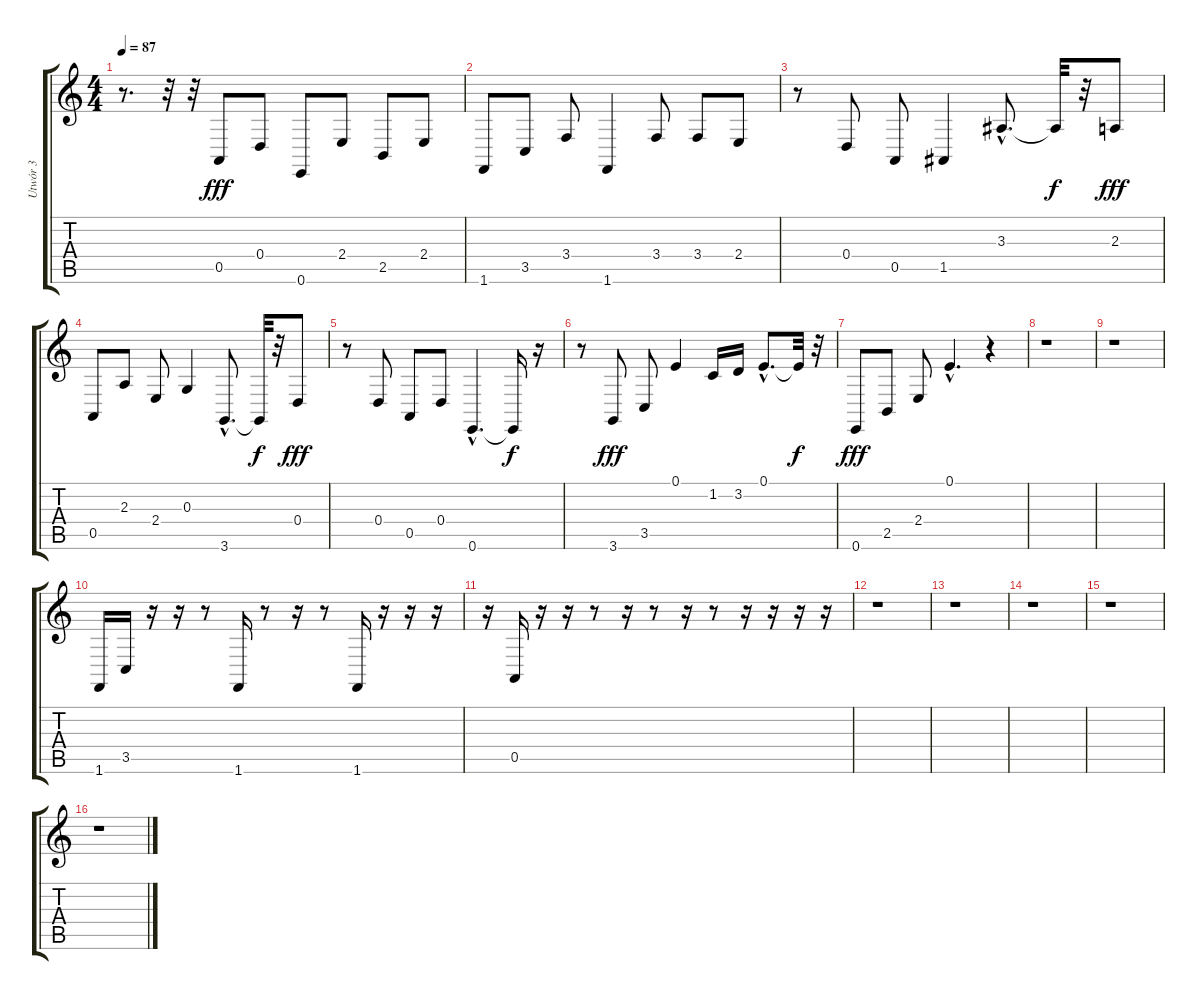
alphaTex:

\track ("Utwór 3" "Utwór 3") {instrument acousticgrandpiano}
\staff {score tabs}
\tuning (E4 B3 G3 D3 A2 E2) {hide}
\ts (4 4)
\tempo 87
\clef g2
\ks c
r.8{d dy fff} r.32 r.32 0.5.8 0.4.8 0.6.8 2.4.8 2.5.8 2.4.8 |
1.6.8 3.5.8 3.4.8 1.6.4 3.4.8 3.4.8 2.4.8 |
r.8 0.4.8 0.5.8 1.5.4 3.3{hac}.8{d} 3.3{t}.32{dy f} r.32 2.3.8{dy fff} |
0.5.8 2.3.8 2.4.8 0.3.4 3.6{hac}.8{d} 3.6{t}.32{dy f} r.32 0.4.8{dy fff} |
r.8 0.4.8 0.5.8 0.4.8 0.6{hac}.4{d} 0.6{t}.16{dy f} r.16 |
r.8 3.6.8{dy fff} 3.5.8 0.1.4 1.2.16 3.2.16 0.1{hac}.8{d} 0.1{t}.32{dy f} r.32 |
0.6.8{dy fff} 2.5.8 2.4.8 0.1{hac}.4{d} r.4 |
r.1 |
r.1 |
1.6.16 3.5.16 r.16 r.16 r.8 1.6.16 r.8 r.16 r.8 1.6.16 r.16 r.16 r.16 |
r.16 0.5.16 r.16 r.16 r.8 r.16 r.8 r.16 r.8 r.16 r.16 r.16 r.16 |
r.1 |
r.1 |
r.1 |
r.1 |
r.1
